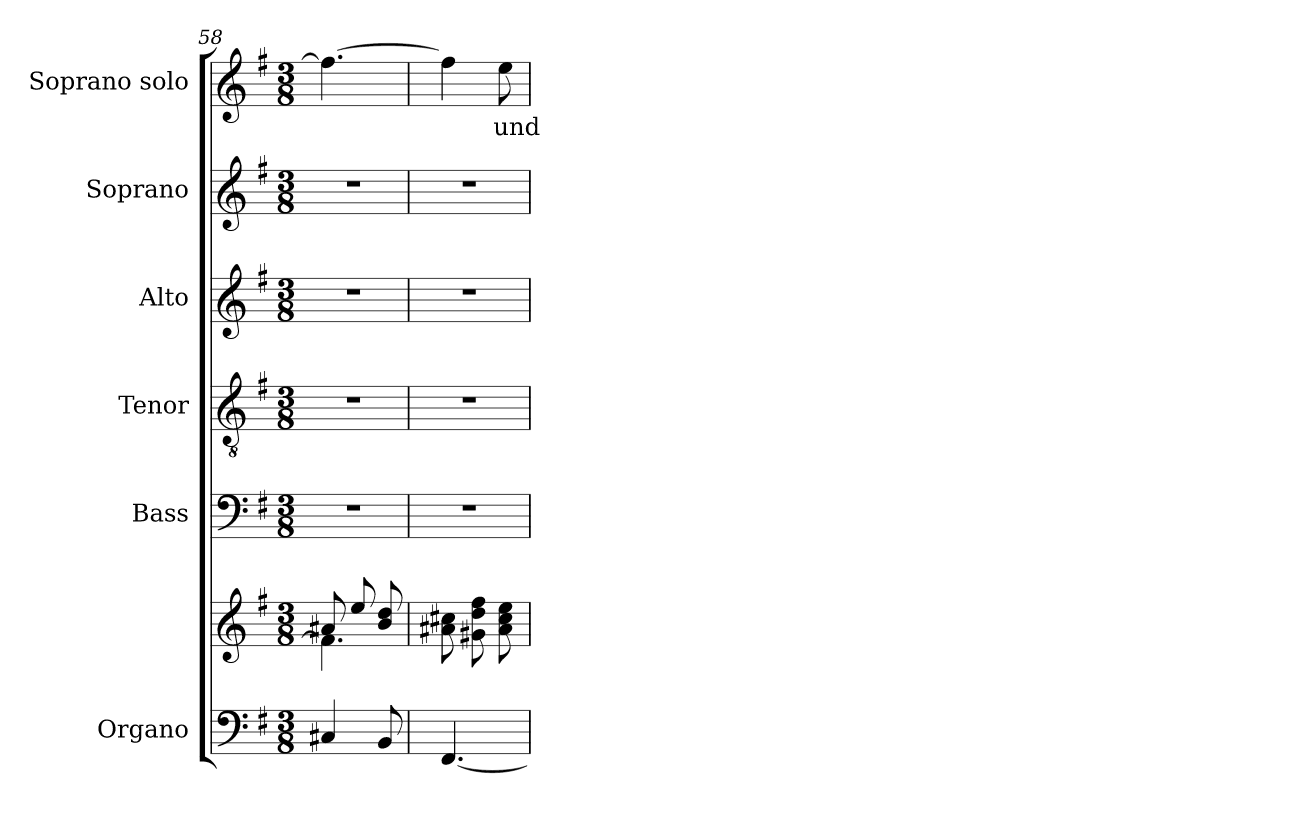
**kern	**kern	**kern	**kern	**kern	**kern	**kern	**text
*part6	*part6	*part5	*part4	*part3	*part2	*part1	*part1
*staff7	*staff6	*staff5	*staff4	*staff3	*staff2	*staff1	*staff1
*I"Organo	*	*I"Bass	*I"Tenor	*I"Alto	*I"Soprano	*I"Soprano solo	*
*I'Org.	*	*I'B.	*I'T.	*I'A.	*I'S.	*I'S.s	*
*clefF4	*clefG2	*clefF4	*clefGv2	*clefG2	*clefG2	*clefG2	*
*k[f#]	*k[f#]	*k[f#]	*k[f#]	*k[f#]	*k[f#]	*k[f#]	*
*M3/8	*M3/8	*M3/8	*M3/8	*M3/8	*M3/8	*M3/8	*
=58	=58	=58	=58	=58	=58	=58	=58
*	*^	*	*	*	*	*	*
4C#X/	8a#X/	4.f#\]	4.r	4.r	4.r	4.r	4.ff#\_	.
.	8ee/	.	.	.	.	.	.	.
8BB/	8b/ 8dd/	.	.	.	.	.	.	.
*	*v	*v	*	*	*	*	*	*
=59	=59	=59	=59	=59	=59	=59	=59
[4.FF#/	8a#X\ 8cc#X\	4.r	4.r	4.r	4.r	4ff#\]	.
.	8g#X\ 8dd\ 8ff#\	.	.	.	.	.	.
!	!	!	!	!	!	!	!LO:LY:b
.	8a#\ 8cc#\ 8ee\	.	.	.	.	8ee\	und
=	=	=	=	=	=	=	=
*-	*-	*-	*-	*-	*-	*-	*-
